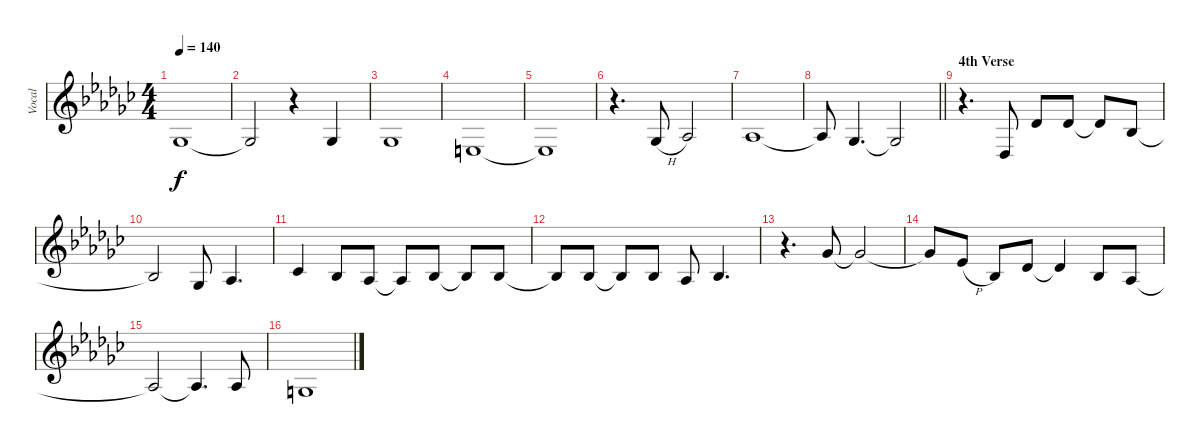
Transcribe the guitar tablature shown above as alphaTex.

\track ("Vocal" "Vocal") {instrument flute}
\staff {score}
\tuning (E4 B3 G3 D3 A2 E2) {hide}
\ts (4 4)
\tempo 140
\clef g2
\ks ebminor
4.4.1{dy f} |
4.4{t}.2 r.4 4.4.4 |
4.4.1 |
2.4.1 |
2.4{t}.1 |
r.4{d} 4.4{h}.8 6.4.2 |
6.4.1 |
\barLineRight lightlight
6.4{t}.8 4.4.4{d} 4.4{t}.2 |
\section ("" "4th Verse")
r.4{d} 4.5.8 2.2.8 2.2.8 2.2{t}.8 3.3.8 |
3.3{t}.2 4.4.8 1.3.4{d} |
4.3.4 3.3.8 1.3.8 1.3{t}.8 3.3.8 3.3{t}.8 3.3.8 |
3.3{t}.8 3.3.8 3.3{t}.8 3.3.8 1.3.8 3.3.4{d} |
r.4{d} 2.1.8 2.1{t}.2 |
2.1{t}.8 8.3{h}.8 3.3.8 6.3.8 6.3{t}.4 3.3.8 1.3.8 |
1.3{t}.2 1.3{t}.4{d} 1.3.8 |
0.3.1
